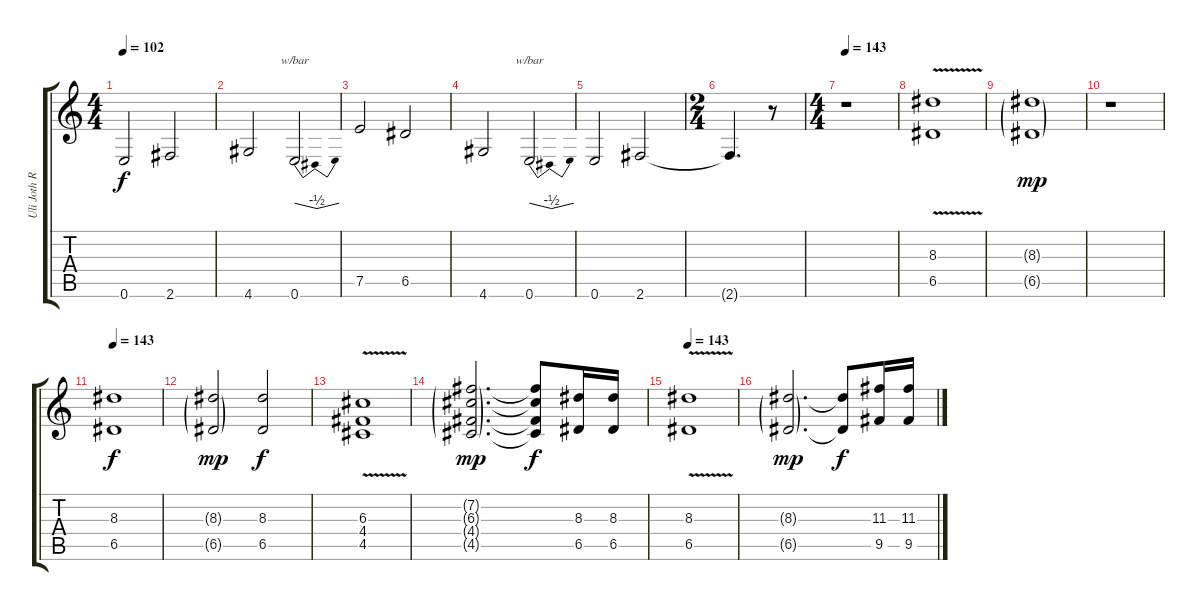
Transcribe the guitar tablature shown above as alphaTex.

\track ("Uli Joth Roth" "Uli Joth R") {instrument distortionguitar}
\staff {score tabs}
\tuning (E4 B3 G3 D3 A2 E2) {hide}
\ts (4 4)
\tempo 102
\clef g2
\ks c
0.6.2{dy f} 2.6.2 |
4.6.2 0.6.2{tbe (dip default 0 0 30 -2 60 0)} |
7.5.2 6.5.2 |
4.6.2 0.6.2{tbe (dip default 0 0 30 -2 60 0)} |
0.6.2 2.6.2 |
\ts (2 4)
2.6{t}.4{d} r.8 |
\ts (4 4)
\tempo 143
r.1 |
(8.3{v} 6.5{v}).1 |
(8.3{g} 6.5{g}).1{dy mp} |
r.1 |
\tempo 143
(8.3 6.5).1{dy f} |
(8.3{g} 6.5{g}).2{dy mp} (8.3 6.5).2{dy f} |
(6.3{v} 4.4{v} 4.5).1 |
(7.2{g} 6.3{g} 4.4{g} 4.5{g}).2{d dy mp} (7.2{t} 6.3{t} 4.4{t} 4.5{t}).8{dy f} (8.3 6.5).16 (8.3 6.5).16 |
\tempo 143
(8.3{v} 6.5{v}).1 |
(8.3{g} 6.5{g}).2{d dy mp} (8.3{t} 6.5{t}).8{dy f} (11.3 9.5).16 (11.3 9.5).16
